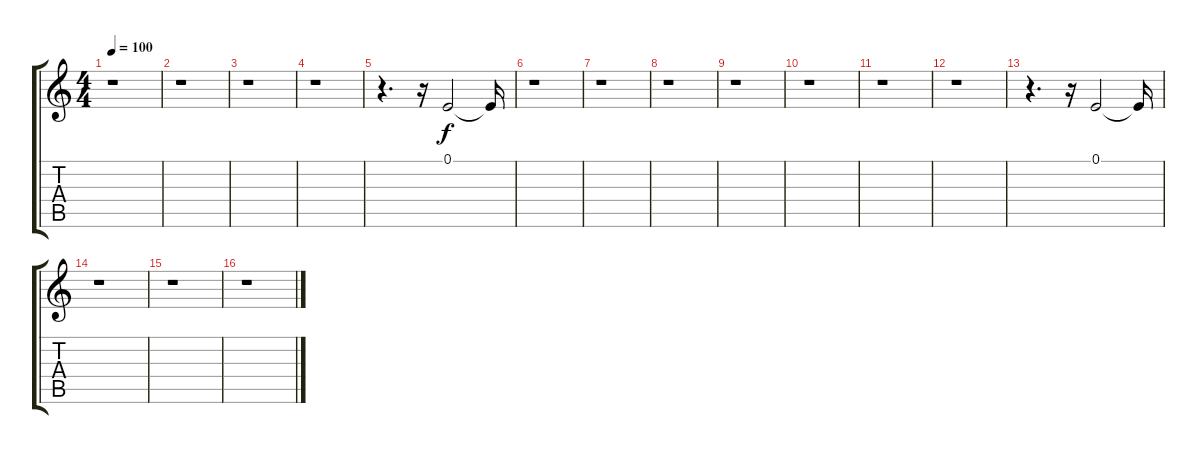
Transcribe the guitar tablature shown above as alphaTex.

\track "" {instrument reversecymbal}
\staff {score tabs}
\tuning (E4 B3 G3 D3 A2 E2) {hide}
\ts (4 4)
\tempo 100
\clef g2
\ks c
r.1{dy f} |
r.1 |
r.1 |
r.1 |
r.4{d} r.16 0.1.2 0.1{t}.16 |
r.1 |
r.1 |
r.1 |
r.1 |
r.1 |
r.1 |
r.1 |
r.4{d} r.16 0.1.2 0.1{t}.16 |
r.1 |
r.1 |
r.1
